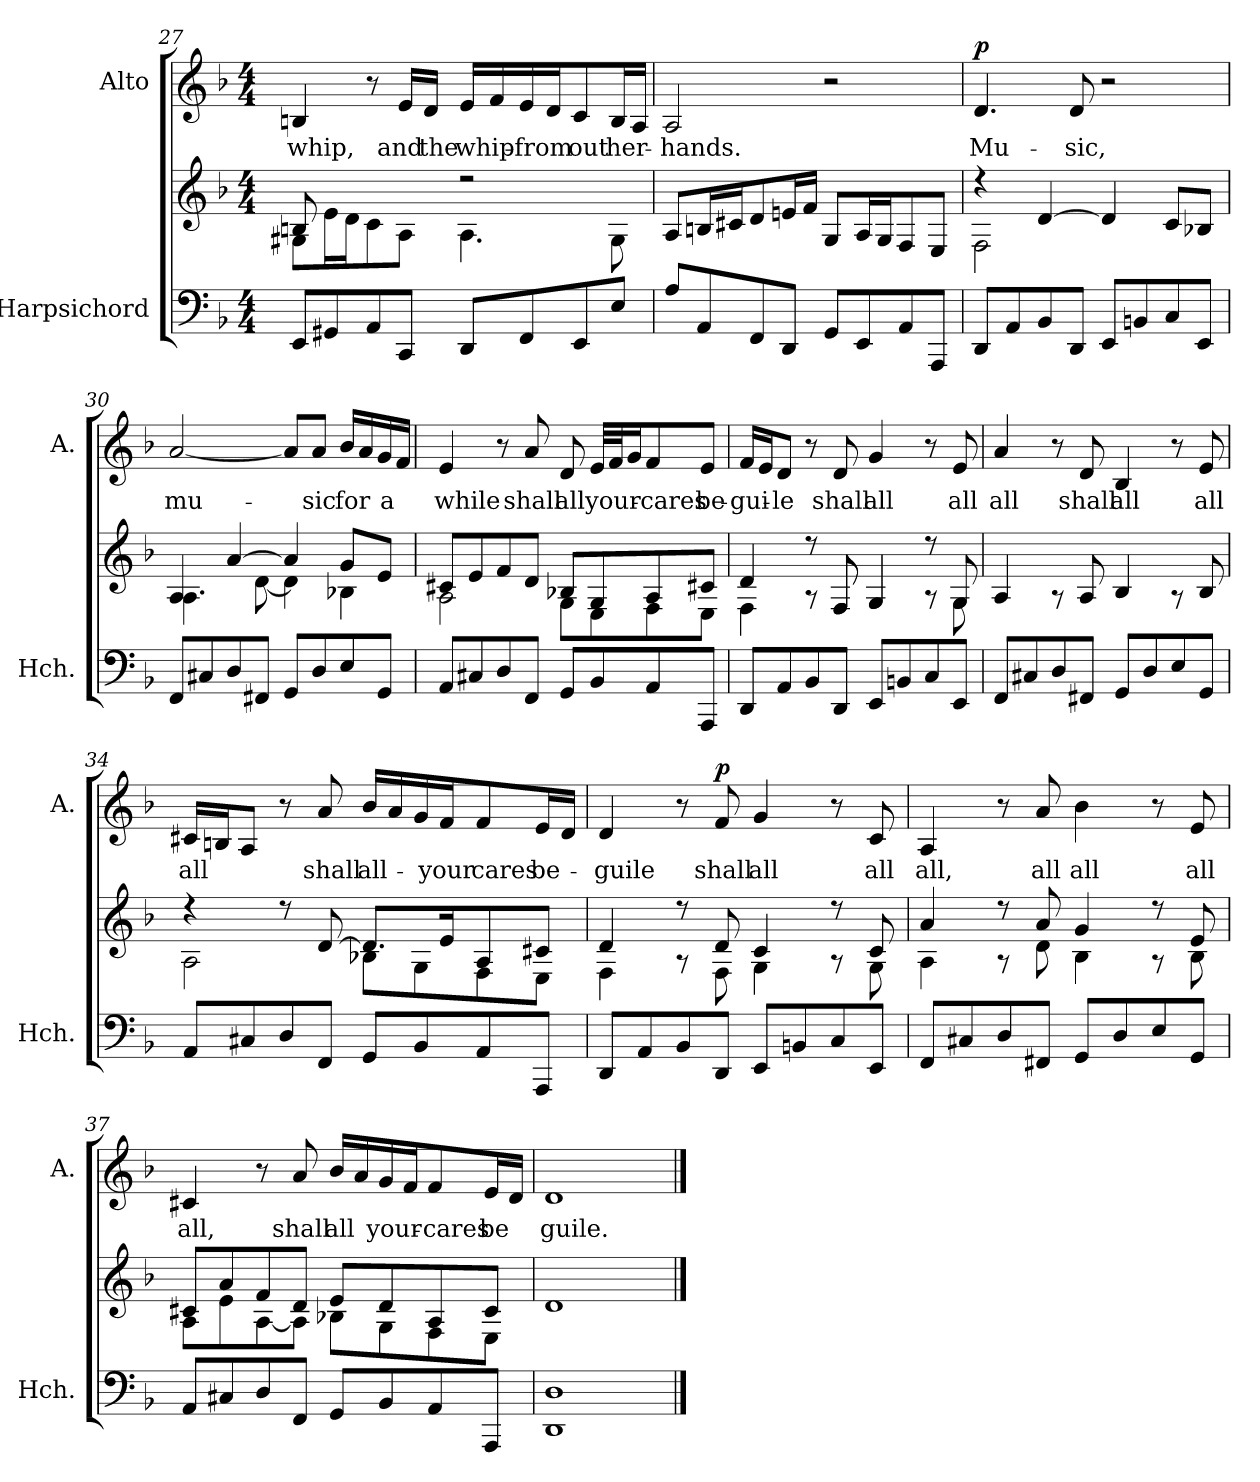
**kern	**kern	**kern	**text	**dynam
*part2	*part2	*part1	*part1	*part1
*staff3	*staff2	*staff1	*staff1	*staff1
*I"Harpsichord	*	*I"Alto	*	*
*I'Hch.	*	*I'A.	*	*
!!LO:PB:g=z
*clefF4	*clefG2	*clefG2	*	*
*k[b-]	*k[b-]	*k[b-]	*	*
*F:	*F:	*F:	*	*
*M4/4	*M4/4	*M4/4	*	*
=27	=27	=27	=27	=27
*	*^	*	*	*
8EE/L	8Bn/	8G#X\L	4Bn/	whip,	.
8GG#X/	8ryy	16e\L	.	.	.
.	.	16d\J	.	.	.
8AA/	4ryy	8c\	8r	.	.
8CC/J	.	8A\J	16e/LL	and	.
.	.	.	16d/JJ	the	.
8DD/L	2r	4.A\	16e/LL	whip-	.
.	.	.	16f/	.	.
8FF/	.	.	16e/	-from	.
.	.	.	16d/J	.	.
8EE/	.	.	8c/	out	.
8E/J	.	8G#\	16B/L	her-	.
.	.	.	16A/JJ	.	.
=28	=28	=28	=28	=28	=28
8A/L	1ryy	8A/L	2A/	-hands.	.
8AA/	.	16Bn/L	.	.	.
.	.	16c#X/J	.	.	.
8FF/	.	8d/	.	.	.
8DD/J	.	16en/L	.	.	.
.	.	16f/JJ	.	.	.
8GG/L	.	8G/L	2r	.	.
8EE/	.	16A/L	.	.	.
.	.	16G/J	.	.	.
8AA/	.	8F/	.	.	.
8AAA/J	.	8E/J	.	.	.
=29	=29	=29	=29	=29	=29
!	!	!	!	!	!LO:DY:a
8DD/L	4r	2F\	4.d/	Mu-	p
8AA/	.	.	.	.	.
8BB-/	[4d/	.	.	.	.
8DD/J	.	.	8d/	-sic,	.
8EE/L	4d/]	2ryy	2r	.	.
8BBn/	.	.	.	.	.
8C/	8c/L	.	.	.	.
8EE/J	8B-X/J	.	.	.	.
!!LO:LB:g=z
=30	=30	=30	=30	=30	=30
8FF/L	4A/	4.A\	[2a/	mu-	.
8C#X/	.	.	.	.	.
8D/	[4a/	.	.	.	.
8FF#X/J	.	[8d\	.	.	.
8GG/L	4a/]	4d\]	8a/L]	.	.
8D/	.	.	8a/J	-sic	.
8E/	8g/L	4B-X\	16b-/LL	for	.
.	.	.	16a/	.	.
8GG/J	8e/J	.	16g/	a	.
.	.	.	16f/JJ	.	.
=31	=31	=31	=31	=31	=31
8AA/L	8c#X/L	2A\	4e/	while	.
8C#X/	8e/	.	.	.	.
8D/	8f/	.	8r	.	.
8FF/J	8d/J	.	8a/	shall	.
8GG/L	8B-X/L	8G\L	8d/	all	.
8BB-/	8G/	8E\	32e/LLL	your-	.
.	.	.	32f/J	.	.
.	.	.	16g/J	.	.
8AA/	8A/	8F\	8f/	-cares	.
8AAA/J	8c#X/J	8E\J	8e/J	be-	.
=32	=32	=32	=32	=32	=32
8DD/L	4d/	4F\	16f/LL	-gui-	.
.	.	.	16e/J	.	.
8AA/	.	.	8d/J	-le	.
8BB-/	8r	8r	8r	.	.
8DD/J	8F/	8F/	8d/	shall	.
8EE/L	4G/	4G/	4g/	all	.
8BBn/	.	.	.	.	.
8C/	8r	8r	8r	.	.
8EE/J	8G/	8G\	8e/	all	.
!!LO:LB:g=z
=33	=33	=33	=33	=33	=33
8FF/L	1ryy	4A/	4a/	all	.
8C#X/	.	.	.	.	.
8D/	.	8r	8r	.	.
8FF#X/J	.	8A/	8d/	shall	.
8GG/L	.	4B-/	4B-/	all	.
8D/	.	.	.	.	.
8E/	.	8r	8r	.	.
8GG/J	.	8B-/	8e/	all	.
=34	=34	=34	=34	=34	=34
8AA/L	4r	2A\	16c#X/LL	all	.
.	.	.	16Bn/J	.	.
8C#X/	.	.	8A/J	.	.
8D/	8r	.	8r	.	.
8FF/J	[8d/	.	8a/	shall	.
8GG/L	8.d/L]	8B-X\L	16b-/LL	all-	.
.	.	.	16a/	.	.
8BB-/	.	8G\	16g/	.	.
.	16e/K	.	16f/J	-your	.
8AA/	8A/	8F\	8f/	cares	.
8AAA/J	8c#X/J	8E\J	16e/L	be-	.
.	.	.	16d/JJ	.	.
=35	=35	=35	=35	=35	=35
8DD/L	4d/	4F\	4d/	-guile	.
8AA/	.	.	.	.	.
8BB-/	8r	8r	8r	.	.
!	!	!	!	!	!LO:DY:a
8DD/J	8d/	8F\	8f/	shall	p
8EE/L	4c/	4G\	4g/	all	.
8BBn/	.	.	.	.	.
8C/	8r	8r	8r	.	.
8EE/J	8c/	8G\	8c/	all	.
!!LO:LB:g=z
=36	=36	=36	=36	=36	=36
8FF/L	4a/	4A\	4A/	all,	.
8C#X/	.	.	.	.	.
8D/	8r	8r	8r	.	.
8FF#X/J	8a/	8d\	8a/	all	.
8GG/L	4g/	4B-\	4b-\	all	.
8D/	.	.	.	.	.
8E/	8r	8r	8r	.	.
8GG/J	8e/	8B-\	8e/	all	.
=37	=37	=37	=37	=37	=37
8AA/L	8c#X/L	8A\L	4c#X/	all,	.
8C#X/	8a/	8e\	.	.	.
8D/	8f/	[8A\	8r	.	.
8FF/J	8d/J	8A\J]	8a/	shall	.
8GG/L	8e/L	8B-X\L	16b-/LL	all	.
.	.	.	16a/	.	.
8BB-/	8d/	8G\	16g/	your-	.
.	.	.	16f/J	.	.
8AA/	8A/	8F\	8f/	-cares	.
8AAA/J	8c#/J	8E\J	16e/L	be	.
.	.	.	16d/JJ	.	.
*	*v	*v	*	*	*
=38	=38	=38	=38	=38
1DD 1D	1d	1d	guile.	.
==	==	==	==	==
*-	*-	*-	*-	*-
